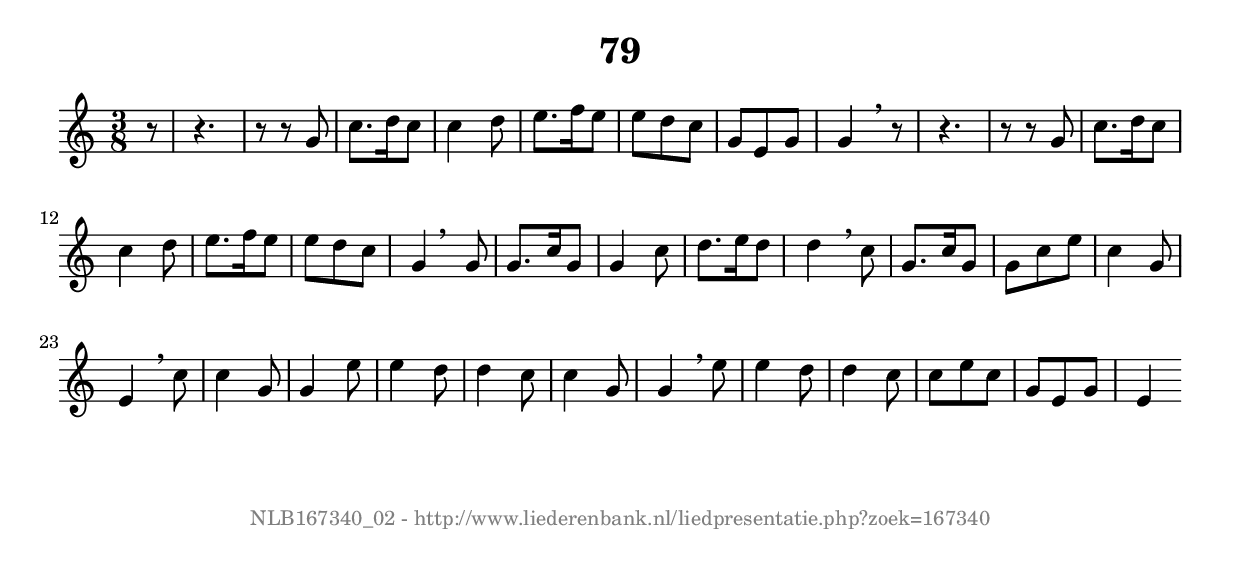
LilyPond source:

%
% produced by wce2krn 1.64 (7 June 2014)
%
\version"2.16"
#(append! paper-alist '(("long" . (cons (* 210 mm) (* 2000 mm)))))
#(set-default-paper-size "long")
sb = {\breathe}
mBreak = {\breathe }
bBreak = {\breathe }
x = {\once\override NoteHead #'style = #'cross }
gl=\glissando
itime={\override Staff.TimeSignature #'stencil = ##f }
ficta = {\once\set suggestAccidentals = ##t}
fine = {\once\override Score.RehearsalMark #'self-alignment-X = #1 \mark \markup {\italic{Fine}}}
dc = {\once\override Score.RehearsalMark #'self-alignment-X = #1 \mark \markup {\italic{D.C.}}}
dcf = {\once\override Score.RehearsalMark #'self-alignment-X = #1 \mark \markup {\italic{D.C. al Fine}}}
dcc = {\once\override Score.RehearsalMark #'self-alignment-X = #1 \mark \markup {\italic{D.C. al Coda}}}
ds = {\once\override Score.RehearsalMark #'self-alignment-X = #1 \mark \markup {\italic{D.S.}}}
dsf = {\once\override Score.RehearsalMark #'self-alignment-X = #1 \mark \markup {\italic{D.S. al Fine}}}
dsc = {\once\override Score.RehearsalMark #'self-alignment-X = #1 \mark \markup {\italic{D.S. al Coda}}}
pv = {\set Score.repeatCommands = #'((volta "1"))}
sv = {\set Score.repeatCommands = #'((volta "2"))}
tv = {\set Score.repeatCommands = #'((volta "3"))}
qv = {\set Score.repeatCommands = #'((volta "4"))}
xv = {\set Score.repeatCommands = #'((volta #f))}
\header{ tagline = ""
title = "79"
}
\score {{
\key c \major
\relative g'
{
\set melismaBusyProperties = #'()
\partial 32*4
\time 3/8
\tempo 4=120
\override Score.MetronomeMark #'transparent = ##t
\override Score.RehearsalMark #'break-visibility = #(vector #t #t #f)
r8 r4. r8 r8 g8 c8. d16 c8 c4 d8 e8. f16 e8 e8 d c g e g g4 \mBreak
r8 r4. r8 r8 g8 c8. d16 c8 c4 d8 e8. f16 e8 e d c g4 \bar ":|:" \bBreak
g8 g8. c16 g8 g4 c8 d8. e16 d8 d4 \sb c8 g8. c16 g8 g8 c e c4 g8 e4 \mBreak
c'8 c4 g8 g4 e'8 e4 d8 d4 c8 c4 g8 g4 \sb e'8 e4 d8 d4 c8 c e c g e g e4 \bar ":|"
 }}
 \midi { }
 \layout {
            indent = 0.0\cm
}
}
\markup { \vspace #0 } \markup { \with-color #grey \fill-line { \center-column { \smaller "NLB167340_02 - http://www.liederenbank.nl/liedpresentatie.php?zoek=167340" } } }
